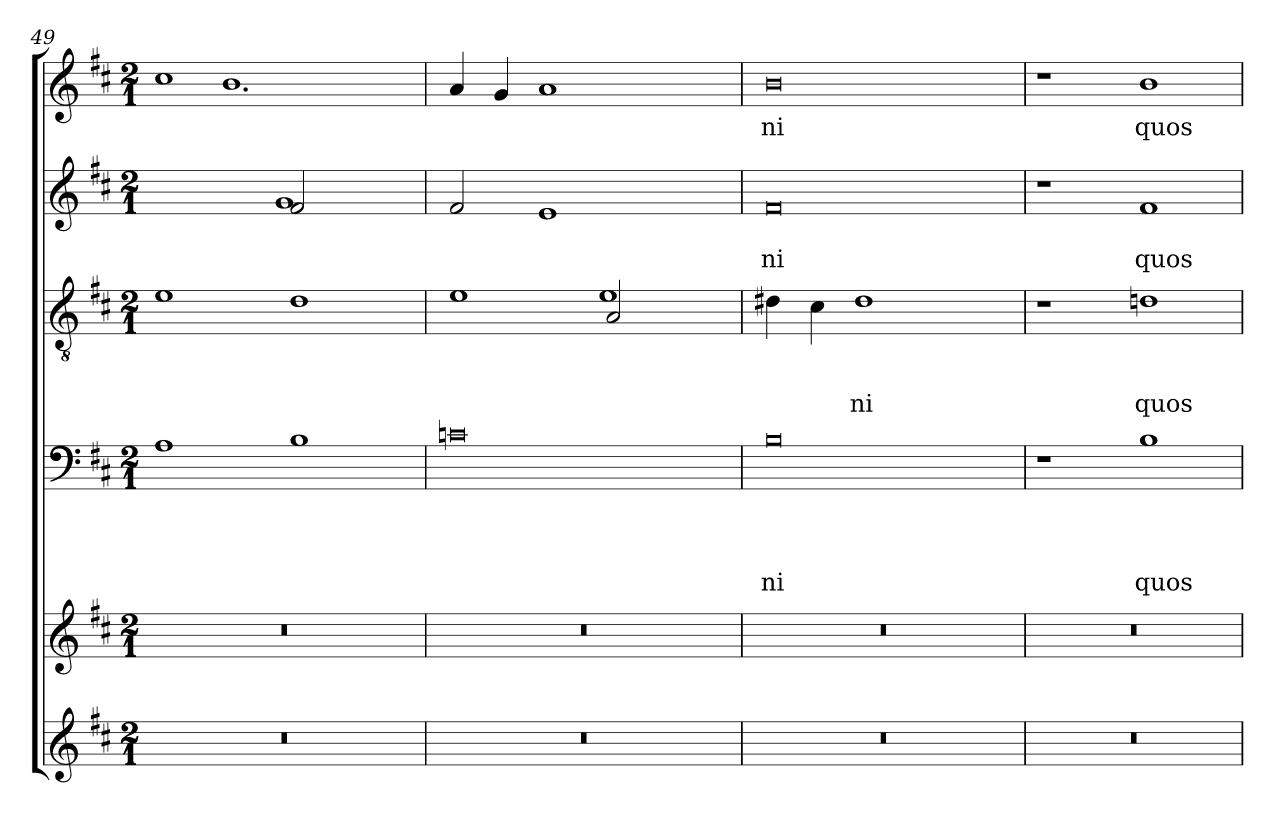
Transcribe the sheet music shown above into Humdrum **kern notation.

**kern	**kern	**kern	**text	**text	**text	**text	**kern	**text	**text	**text	**kern	**text	**text	**kern	**text
*part6	*part5	*part4	*part4	*part4	*part4	*part4	*part3	*part3	*part3	*part3	*part2	*part2	*part2	*part1	*part1
*staff6	*staff5	*staff4	*staff4	*staff4	*staff4	*staff4	*staff3	*staff3	*staff3	*staff3	*staff2	*staff2	*staff2	*staff1	*staff1
*clefG2	*clefG2	*clefF4	*	*	*	*	*clefGv2	*	*	*	*clefG2	*	*	*clefG2	*
*k[f#c#]	*k[f#c#]	*k[f#c#]	*	*	*	*	*k[f#c#]	*	*	*	*k[f#c#]	*	*	*k[f#c#]	*
*D:	*D:	*D:	*	*	*	*	*D:	*	*	*	*D:	*	*	*D:	*
*M2/1	*M2/1	*M2/1	*	*	*	*	*M2/1	*	*	*	*M2/1	*	*	*M2/1	*
=49	=49	=49	=49	=49	=49	=49	=49	=49	=49	=49	=49	=49	=49	=49	=49
*	*	*	*	*	*	*	*	*	*	*	*^	*	*	*^	*
0r	0r	1A	.	.	.	.	1e	.	.	.	1ryy	1ryy	.	.	1cc#	2ryy	.
.	.	.	.	.	.	.	.	.	.	.	.	.	.	.	.	1.b	.
.	.	1B	.	.	.	.	1d	.	.	.	2f#/	1g	.	.	1ryy	.	.
.	.	.	.	.	.	.	.	.	.	.	2ryy	.	.	.	.	.	.
*	*	*	*	*	*	*	*	*	*	*	*v	*v	*	*	*	*	*
*	*	*	*	*	*	*	*	*	*	*	*	*	*	*v	*v	*
=50!	=50!	=50!	=50!	=50!	=50!	=50!	=50!	=50!	=50!	=50!	=50!	=50!	=50!	=50!	=50!
*	*	*	*	*	*	*	*^	*	*	*	*	*	*	*	*
0r	0r	0cn	.	.	.	.	1e	1ryy	.	.	.	2f#/	.	.	4a/	.
.	.	.	.	.	.	.	.	.	.	.	.	.	.	.	4g/	.
.	.	.	.	.	.	.	.	.	.	.	.	1e	.	.	1a	.
.	.	.	.	.	.	.	2A/	1e	.	.	.	.	.	.	.	.
.	.	.	.	.	.	.	2ryy	.	.	.	.	2ryy	.	.	2ryy	.
*	*	*	*	*	*	*	*v	*v	*	*	*	*	*	*	*	*
=51!	=51!	=51!	=51!	=51!	=51!	=51!	=51!	=51!	=51!	=51!	=51!	=51!	=51!	=51!	=51!
!	!	!	!	!	!	!LO:LY:b	!	!	!	!	!	!	!LO:LY:b	!	!LO:LY:b
0r	0r	0B	.	.	.	-ni	4d#X\	.	.	.	0f#	.	-ni	0b	ni
.	.	.	.	.	.	.	4c#\	.	.	.	.	.	.	.	.
!	!	!	!	!	!	!	!	!	!	!LO:LY:b	!	!	!	!	!
.	.	.	.	.	.	.	1d#	.	.	-ni	.	.	.	.	.
.	.	.	.	.	.	.	2ryy	.	.	.	.	.	.	.	.
=52!	=52!	=52!	=52!	=52!	=52!	=52!	=52!	=52!	=52!	=52!	=52!	=52!	=52!	=52!	=52!
0r	0r	1r	.	.	.	.	1r	.	.	.	1r	.	.	1r	.
!	!	!	!	!	!	!LO:LY:b	!	!	!	!LO:LY:b	!	!	!LO:LY:b	!	!LO:LY:b
.	.	1B	.	.	.	quos	1dn	.	.	quos	1f#	.	quos	1b	quos
=!	=!	=!	=!	=!	=!	=!	=!	=!	=!	=!	=!	=!	=!	=!	=!
*-	*-	*-	*-	*-	*-	*-	*-	*-	*-	*-	*-	*-	*-	*-	*-
